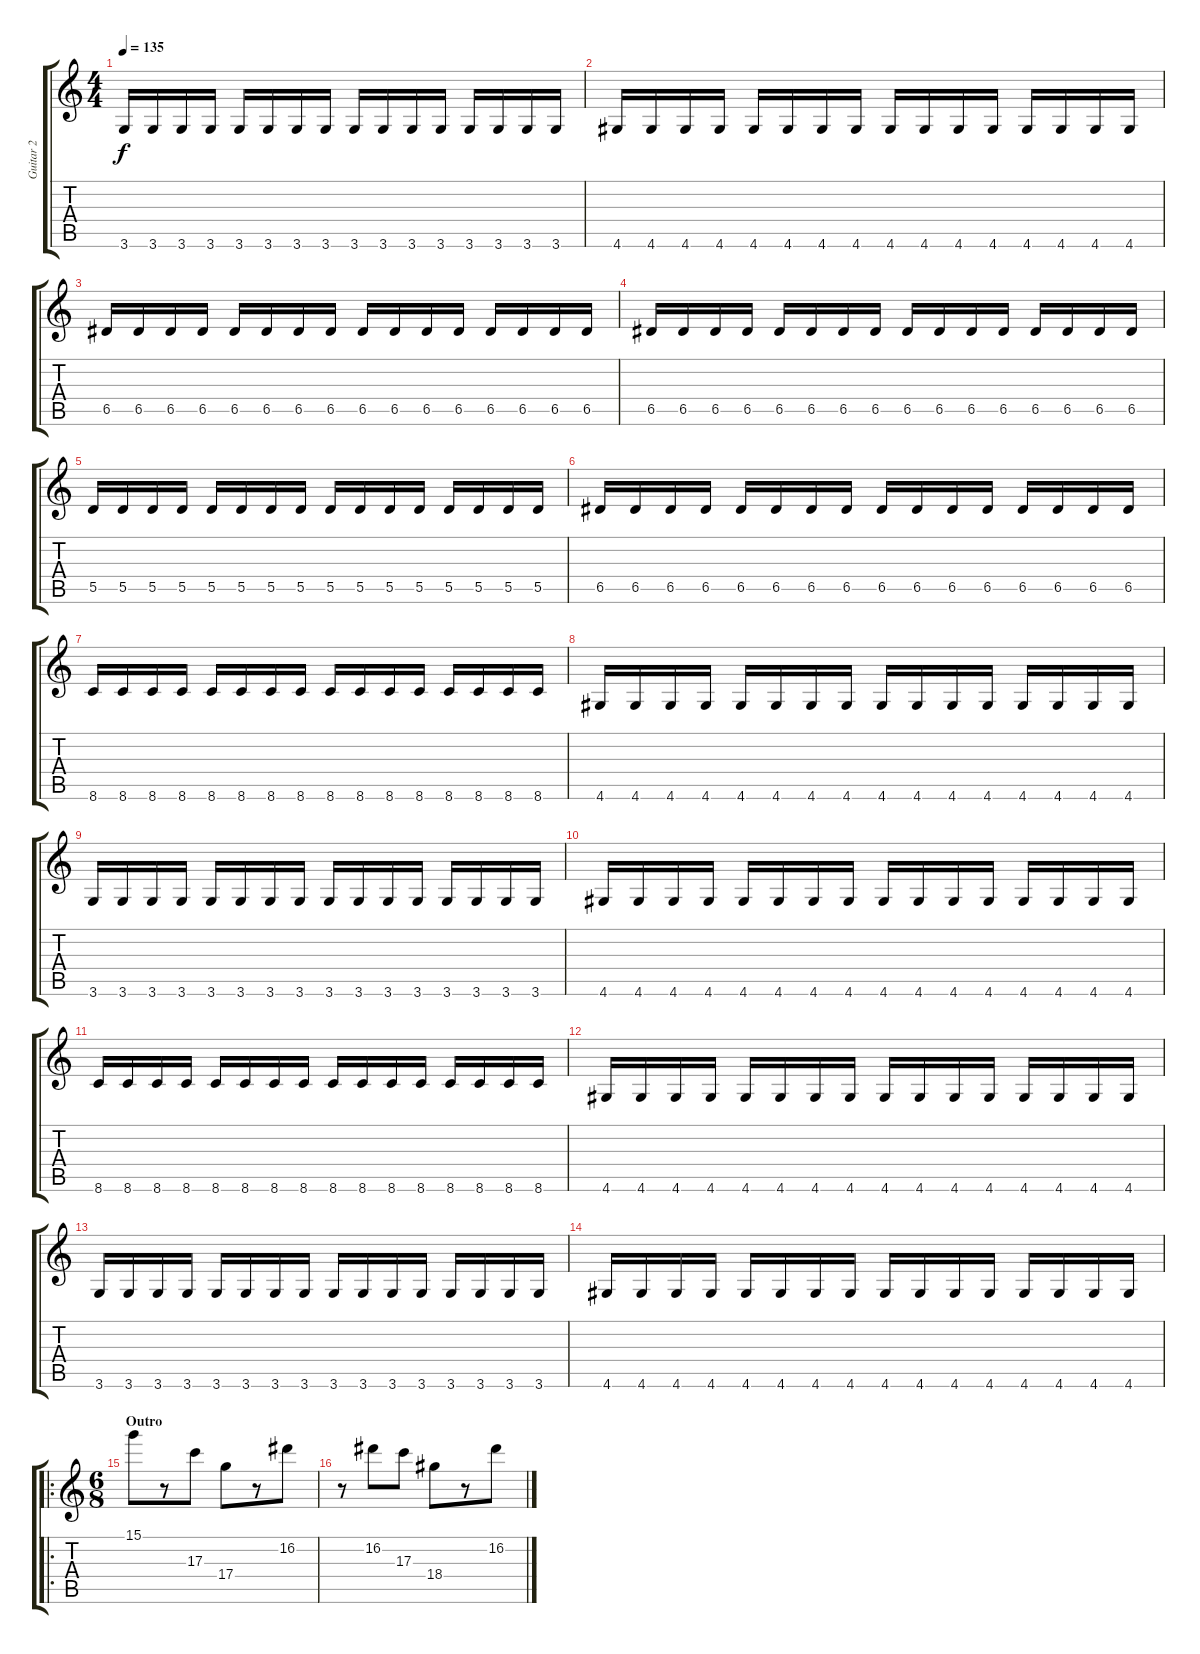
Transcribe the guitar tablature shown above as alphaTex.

\track ("Guitar 2" "Guitar 2") {instrument distortionguitar}
\staff {score tabs}
\tuning (E4 B3 G3 D3 A2 E2) {hide}
\ts (4 4)
\tempo 135
\clef g2
\ks c
3.6.16{dy f} 3.6.16 3.6.16 3.6.16 3.6.16 3.6.16 3.6.16 3.6.16 3.6.16 3.6.16 3.6.16 3.6.16 3.6.16 3.6.16 3.6.16 3.6.16 |
4.6.16 4.6.16 4.6.16 4.6.16 4.6.16 4.6.16 4.6.16 4.6.16 4.6.16 4.6.16 4.6.16 4.6.16 4.6.16 4.6.16 4.6.16 4.6.16 |
6.5.16{instrument distortionguitar} 6.5.16 6.5.16 6.5.16 6.5.16 6.5.16 6.5.16 6.5.16 6.5.16 6.5.16 6.5.16 6.5.16 6.5.16 6.5.16 6.5.16 6.5.16 |
6.5.16 6.5.16 6.5.16 6.5.16 6.5.16 6.5.16 6.5.16 6.5.16 6.5.16 6.5.16 6.5.16 6.5.16 6.5.16 6.5.16 6.5.16 6.5.16 |
5.5.16 5.5.16 5.5.16 5.5.16 5.5.16 5.5.16 5.5.16 5.5.16 5.5.16 5.5.16 5.5.16 5.5.16 5.5.16 5.5.16 5.5.16 5.5.16 |
6.5.16 6.5.16 6.5.16 6.5.16 6.5.16 6.5.16 6.5.16 6.5.16 6.5.16 6.5.16 6.5.16 6.5.16 6.5.16 6.5.16 6.5.16 6.5.16 |
8.6.16{instrument distortionguitar} 8.6.16 8.6.16 8.6.16 8.6.16 8.6.16 8.6.16 8.6.16 8.6.16 8.6.16 8.6.16 8.6.16 8.6.16 8.6.16 8.6.16 8.6.16 |
4.6.16 4.6.16 4.6.16 4.6.16 4.6.16 4.6.16 4.6.16 4.6.16 4.6.16 4.6.16 4.6.16 4.6.16 4.6.16 4.6.16 4.6.16 4.6.16 |
3.6.16 3.6.16 3.6.16 3.6.16 3.6.16 3.6.16 3.6.16 3.6.16 3.6.16 3.6.16 3.6.16 3.6.16 3.6.16 3.6.16 3.6.16 3.6.16 |
4.6.16 4.6.16 4.6.16 4.6.16 4.6.16 4.6.16 4.6.16 4.6.16 4.6.16 4.6.16 4.6.16 4.6.16 4.6.16 4.6.16 4.6.16 4.6.16 |
8.6.16{instrument distortionguitar} 8.6.16 8.6.16 8.6.16 8.6.16 8.6.16 8.6.16 8.6.16 8.6.16 8.6.16 8.6.16 8.6.16 8.6.16 8.6.16 8.6.16 8.6.16 |
4.6.16 4.6.16 4.6.16 4.6.16 4.6.16 4.6.16 4.6.16 4.6.16 4.6.16 4.6.16 4.6.16 4.6.16 4.6.16 4.6.16 4.6.16 4.6.16 |
3.6.16 3.6.16 3.6.16 3.6.16 3.6.16 3.6.16 3.6.16 3.6.16 3.6.16 3.6.16 3.6.16 3.6.16 3.6.16 3.6.16 3.6.16 3.6.16 |
4.6.16 4.6.16 4.6.16 4.6.16 4.6.16 4.6.16 4.6.16 4.6.16 4.6.16 4.6.16 4.6.16 4.6.16 4.6.16 4.6.16 4.6.16 4.6.16 |
\ro
\ts (6 8)
\section ("" "Outro")
15.1.8 r.8 17.3.8 17.4.8 r.8 16.2.8 |
r.8 16.2.8 17.3.8 18.4.8 r.8 16.2.8
